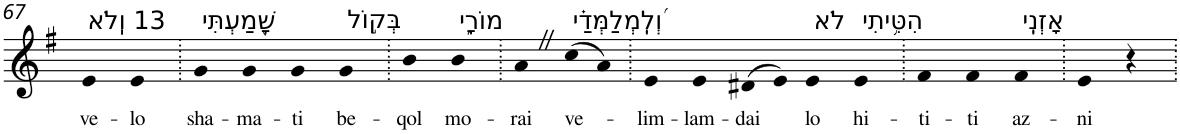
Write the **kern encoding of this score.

**kern	**text
*part1	*part1
*staff1	*staff1
*I"Piano	*
*I'Pno	*
!!LO:PB:g=z
*clefG2	*
*k[f#]	*
*G:	*
=67	=67
!LO:TX:a:t=13 וְֽלֹא	!
!	!LO:LY:b
4e	ve-
!	!LO:LY:b
4e	-lo
=68.	=68.
!LO:TX:a:t=שָׁ֭מַעְתִּי	!
!	!LO:LY:b
4g	sha-
!	!LO:LY:b
4g	-ma-
!	!LO:LY:b
4g	-ti
!LO:TX:a:t=בְּק֣וֹל	!
!	!LO:LY:b
4g	be-
=69.	=69.
!	!LO:LY:b
4b	-qol
!LO:TX:a:t=מוֹרָ֑י	!
!	!LO:LY:b
4b	mo-
=70.	=70.
!	!LO:LY:b
4aZ	-rai
!LO:TX:a:t=וְ֝לִֽמְלַמְּדַ֗י	!
!	!LO:LY:b
(>8cc	ve-
8a)	.
=71.	=71.
!	!LO:LY:b
4e	-lim-
!	!LO:LY:b
4e	-lam-
!	!LO:LY:b
(>8d#X	-dai
8e)	.
!LO:TX:a:t=לֹא	!
!	!LO:LY:b
4e	lo
!LO:TX:a:t=הִטִּ֥יתִי	!
!	!LO:LY:b
4e	hi-
=72.	=72.
!	!LO:LY:b
4f#	-ti-
!	!LO:LY:b
4f#	-ti
!LO:TX:a:t=אָזְנִֽי	!
!	!LO:LY:b
4f#	az-
=73.	=73.
!	!LO:LY:b
4e	-ni
4r	.
=.	=.
*-	*-
